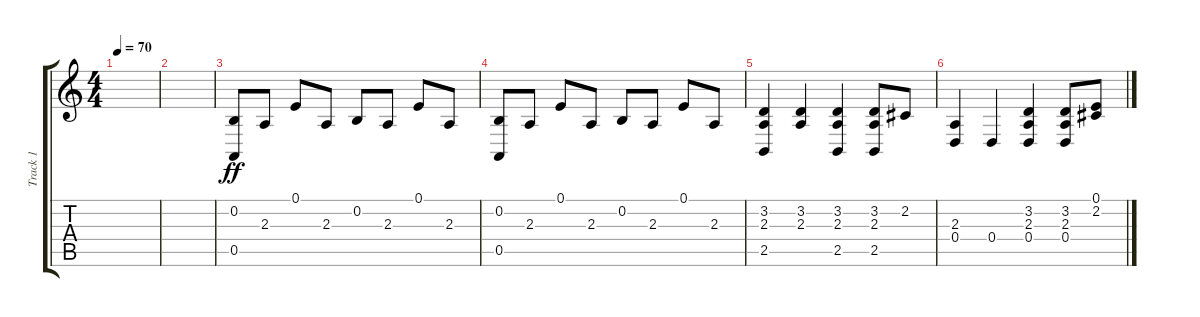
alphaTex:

\track ("Track 1" "Track 1") {instrument acousticgrandpiano}
\staff {score tabs}
\tuning (E4 B3 G3 D3 A2 E2) {hide}
\ts (4 4)
\tempo 70
\clef g2
\ks c
|
|
(0.2 0.5).8{dy ff} 2.3.8 0.1.8 2.3.8 0.2.8 2.3.8 0.1.8 2.3.8 |
(0.2 0.5).8 2.3.8 0.1.8 2.3.8 0.2.8 2.3.8 0.1.8 2.3.8 |
(3.2 2.3 2.5).4 (3.2 2.3).4 (3.2 2.3 2.5).4 (3.2 2.3 2.5).8 2.2.8 |
(2.3 0.4).4 0.4.4 (3.2 2.3 0.4).4 (3.2 2.3 0.4).8 (0.1 2.2).8
